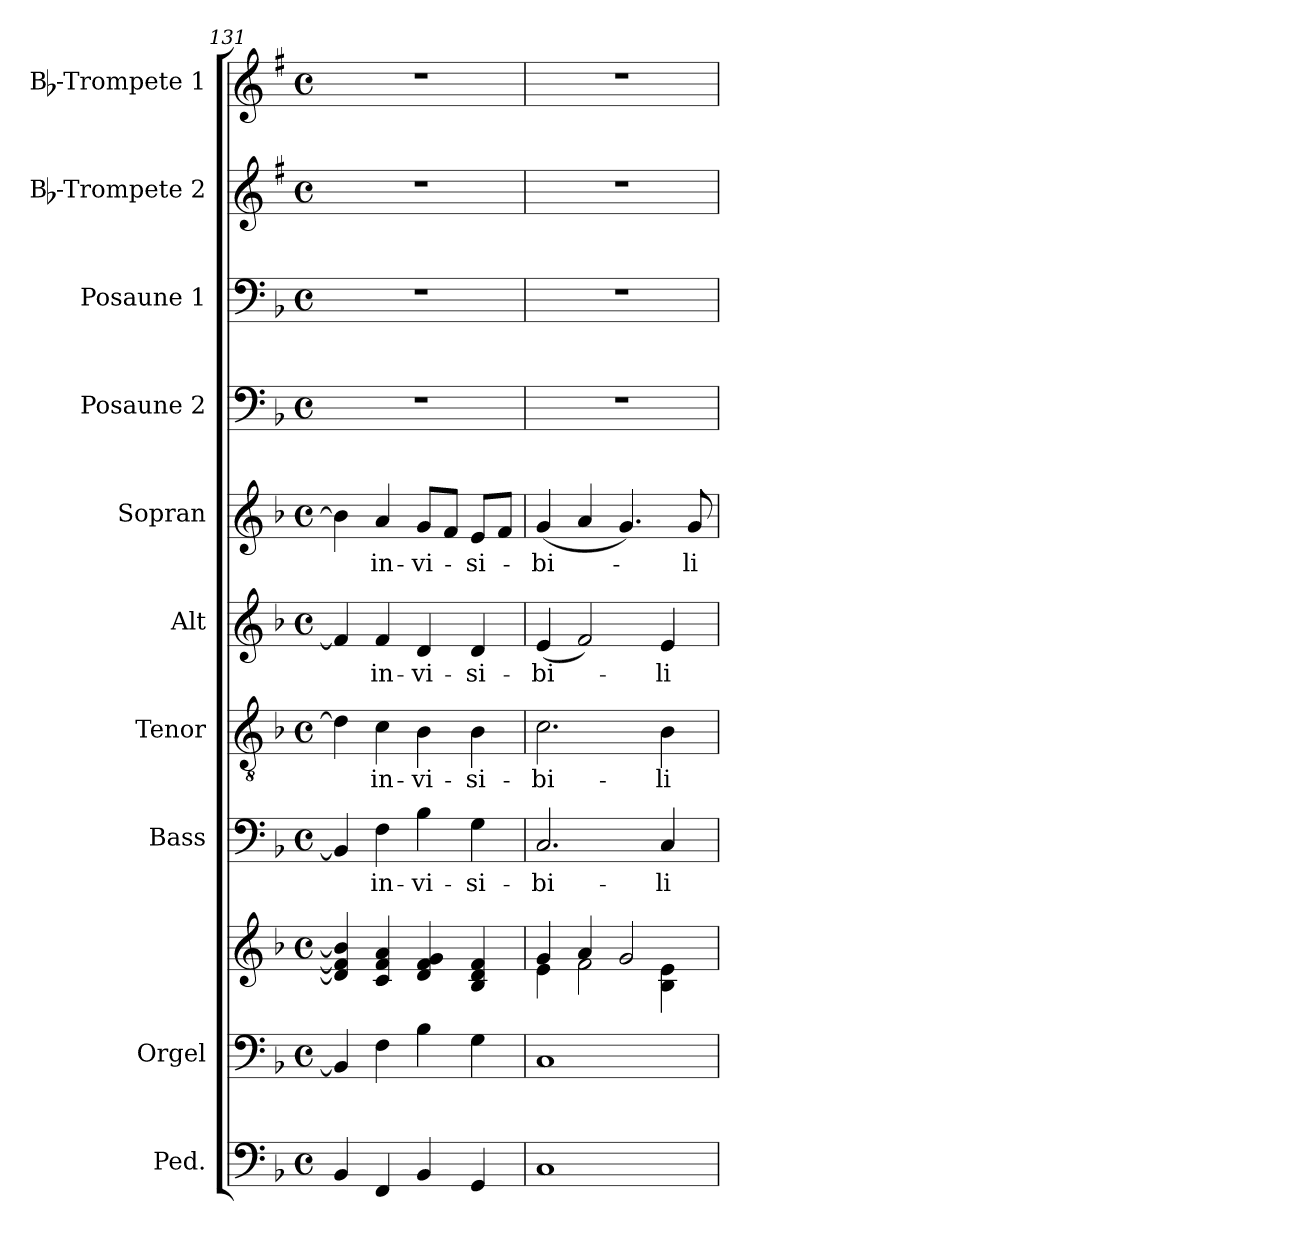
**kern	**kern	**kern	**kern	**text	**kern	**text	**kern	**text	**kern	**text	**kern	**kern	**kern	**kern
*part10	*part9	*part9	*part8	*part8	*part7	*part7	*part6	*part6	*part5	*part5	*part4	*part3	*part2	*part1
*staff11	*staff10	*staff9	*staff8	*staff8	*staff7	*staff7	*staff6	*staff6	*staff5	*staff5	*staff4	*staff3	*staff2	*staff1
*I"Ped.	*I"Orgel	*	*I"Bass	*	*I"Tenor	*	*I"Alt	*	*I"Sopran	*	*I"Posaune 2	*I"Posaune 1	*I"Bb-Trompete 2	*I"Bb-Trompete 1
*	*I'Org.	*	*I'B.	*	*I'T.	*	*I'A.	*	*I'S.	*	*I'Pos. 2	*I'Pos. 1	*I'Bb Trp. 2	*I'Bb Trp. 1
*clefF4	*clefF4	*clefG2	*clefF4	*	*clefGv2	*	*clefG2	*	*clefG2	*	*clefF4	*clefF4	*clefG2	*clefG2
*ITrd7c12	*	*	*	*	*	*	*	*	*	*	*	*	*ITrd1c2	*ITrd1c2
*k[b-]	*k[b-]	*k[b-]	*k[b-]	*	*k[b-]	*	*k[b-]	*	*k[b-]	*	*k[b-]	*k[b-]	*k[b-]	*k[b-]
*F:	*F:	*F:	*F:	*	*F:	*	*F:	*	*F:	*	*F:	*F:	*F:	*F:
*M4/4	*M4/4	*M4/4	*M4/4	*	*M4/4	*	*M4/4	*	*M4/4	*	*M4/4	*M4/4	*M4/4	*M4/4
*met(c)	*met(c)	*met(c)	*met(c)	*	*met(c)	*	*met(c)	*	*met(c)	*	*met(c)	*met(c)	*met(c)	*met(c)
=131	=131	=131	=131	=131	=131	=131	=131	=131	=131	=131	=131	=131	=131	=131
4BBB-/	4BB-/]	4d/] 4f/] 4b-/]	4BB-/]	.	4d\]	.	4f/]	.	4b-\]	.	1r	1r	1r	1r
!	!	!	!	!LO:LY:b	!	!LO:LY:b	!	!LO:LY:b	!	!LO:LY:b	!	!	!	!
4FFF/	4F\	4c/ 4f/ 4a/	4F\	in-	4c\	in-	4f/	in-	4a/	in-	.	.	.	.
!	!	!	!	!LO:LY:b	!	!LO:LY:b	!	!LO:LY:b	!	!LO:LY:b	!	!	!	!
4BBB-/	4B-\	4d/ 4f/ 4g/	4B-\	-vi-	4B-\	-vi-	4d/	-vi-	8g/L	-vi-	.	.	.	.
.	.	.	.	.	.	.	.	.	8f/J	.	.	.	.	.
!	!	!	!	!LO:LY:b	!	!LO:LY:b	!	!LO:LY:b	!	!LO:LY:b	!	!	!	!
4GGG/	4G\	4B-/ 4d/ 4f/	4G\	-si-	4B-\	-si-	4d/	-si-	8e/L	-si-	.	.	.	.
.	.	.	.	.	.	.	.	.	8f/J	.	.	.	.	.
=132	=132	=132	=132	=132	=132	=132	=132	=132	=132	=132	=132	=132	=132	=132
*	*	*^	*	*	*	*	*	*	*	*	*	*	*	*
!	!	!	!	!	!LO:LY:b	!	!LO:LY:b	!	!LO:LY:b	!	!LO:LY:b	!	!	!	!
1CC	1C	4g/	4e\	2.C/	-bi-	2.c\	-bi-	(<4e/	-bi-	(<4g/	-bi-	1r	1r	1r	1r
.	.	4a/	2f\	.	.	.	.	2f/)	.	4a/	.	.	.	.	.
.	.	2g/	.	.	.	.	.	.	.	4.g/)	.	.	.	.	.
!	!	!	!	!	!LO:LY:b	!	!LO:LY:b	!	!LO:LY:b	!	!	!	!	!	!
.	.	.	4B-\ 4e\	4C/	-li-	4B-\	-li-	4e/	-li-	.	.	.	.	.	.
!	!	!	!	!	!	!	!	!	!	!	!LO:LY:b	!	!	!	!
.	.	.	.	.	.	.	.	.	.	8g/	-li-	.	.	.	.
*	*	*v	*v	*	*	*	*	*	*	*	*	*	*	*	*
=	=	=	=	=	=	=	=	=	=	=	=	=	=	=
*-	*-	*-	*-	*-	*-	*-	*-	*-	*-	*-	*-	*-	*-	*-
